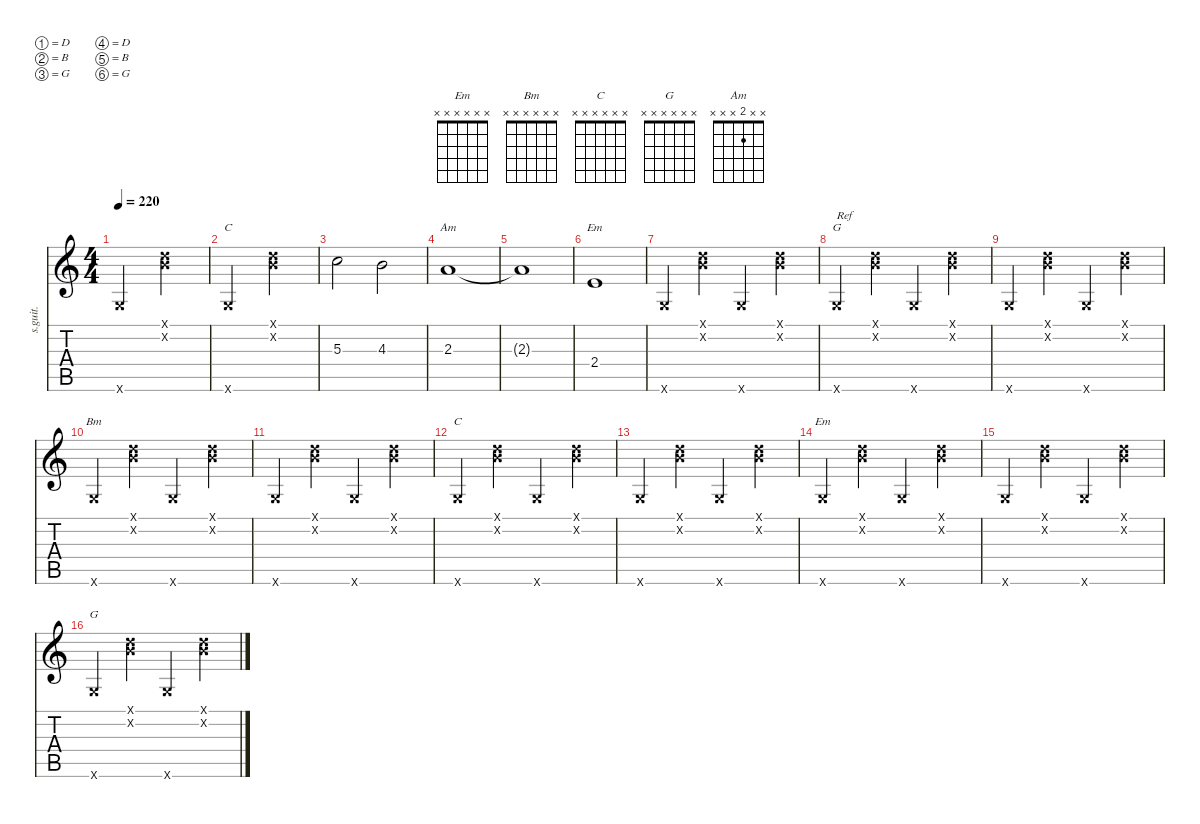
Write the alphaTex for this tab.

\defaultSystemsLayout 4
\hideDynamics
\bracketExtendMode nobrackets
\track ("Dobro" "s.guit.") {instrument acousticguitarsteel}
\staff {score tabs}
\tuning (D4 B3 G3 D3 B2 G2)
\chord ("Em" x x x 2 x x) {showfingering false}
\chord ("Bm" x x x x x x)
\chord ("C" x x x x x x)
\chord ("G" x x x x x x)
\chord ("Em" x x x x x x)
\chord ("Am" x x 2 x x x) {showfingering false}
\ts (4 4)
\tempo 220
\clef g2
\ks c
0.6{x}.2{dy mf beam Up} (0.2{x} 0.1{x}).2{beam Down} |
0.6{x}.2{ch "C" beam Up} (0.2{x} 0.1{x}).2{beam Down} |
5.3.2{beam Down} 4.3.2{beam Down} |
2.3.1{ch "Am" beam Up} |
2.3{t}.1{beam Up} |
2.4.1{ch "Em" beam Up} |
0.6{x}.4{beam Up} (0.2{x} 0.1{x}).4{beam Down} 0.6{x}.4{beam Up} (0.2{x} 0.1{x}).4{beam Down} |
0.6{x}.4{ch "G" txt "Ref" beam Up} (0.2{x} 0.1{x}).4{beam Down} 0.6{x}.4{beam Up} (0.2{x} 0.1{x}).4{beam Down} |
0.6{x}.4{beam Up} (0.2{x} 0.1{x}).4{beam Down} 0.6{x}.4{beam Up} (0.2{x} 0.1{x}).4{beam Down} |
0.6{x}.4{ch "Bm" beam Up} (0.2{x} 0.1{x}).4{beam Down} 0.6{x}.4{beam Up} (0.2{x} 0.1{x}).4{beam Down} |
0.6{x}.4{beam Up} (0.2{x} 0.1{x}).4{beam Down} 0.6{x}.4{beam Up} (0.2{x} 0.1{x}).4{beam Down} |
0.6{x}.4{ch "C" beam Up} (0.2{x} 0.1{x}).4{beam Down} 0.6{x}.4{beam Up} (0.2{x} 0.1{x}).4{beam Down} |
0.6{x}.4{beam Up} (0.2{x} 0.1{x}).4{beam Down} 0.6{x}.4{beam Up} (0.2{x} 0.1{x}).4{beam Down} |
0.6{x}.4{ch "Em" beam Up} (0.2{x} 0.1{x}).4{beam Down} 0.6{x}.4{beam Up} (0.2{x} 0.1{x}).4{beam Down} |
0.6{x}.4{beam Up} (0.2{x} 0.1{x}).4{beam Down} 0.6{x}.4{beam Up} (0.2{x} 0.1{x}).4{beam Down} |
0.6{x}.4{ch "G" beam Up} (0.2{x} 0.1{x}).4{beam Down} 0.6{x}.4{beam Up} (0.2{x} 0.1{x}).4{beam Down}
